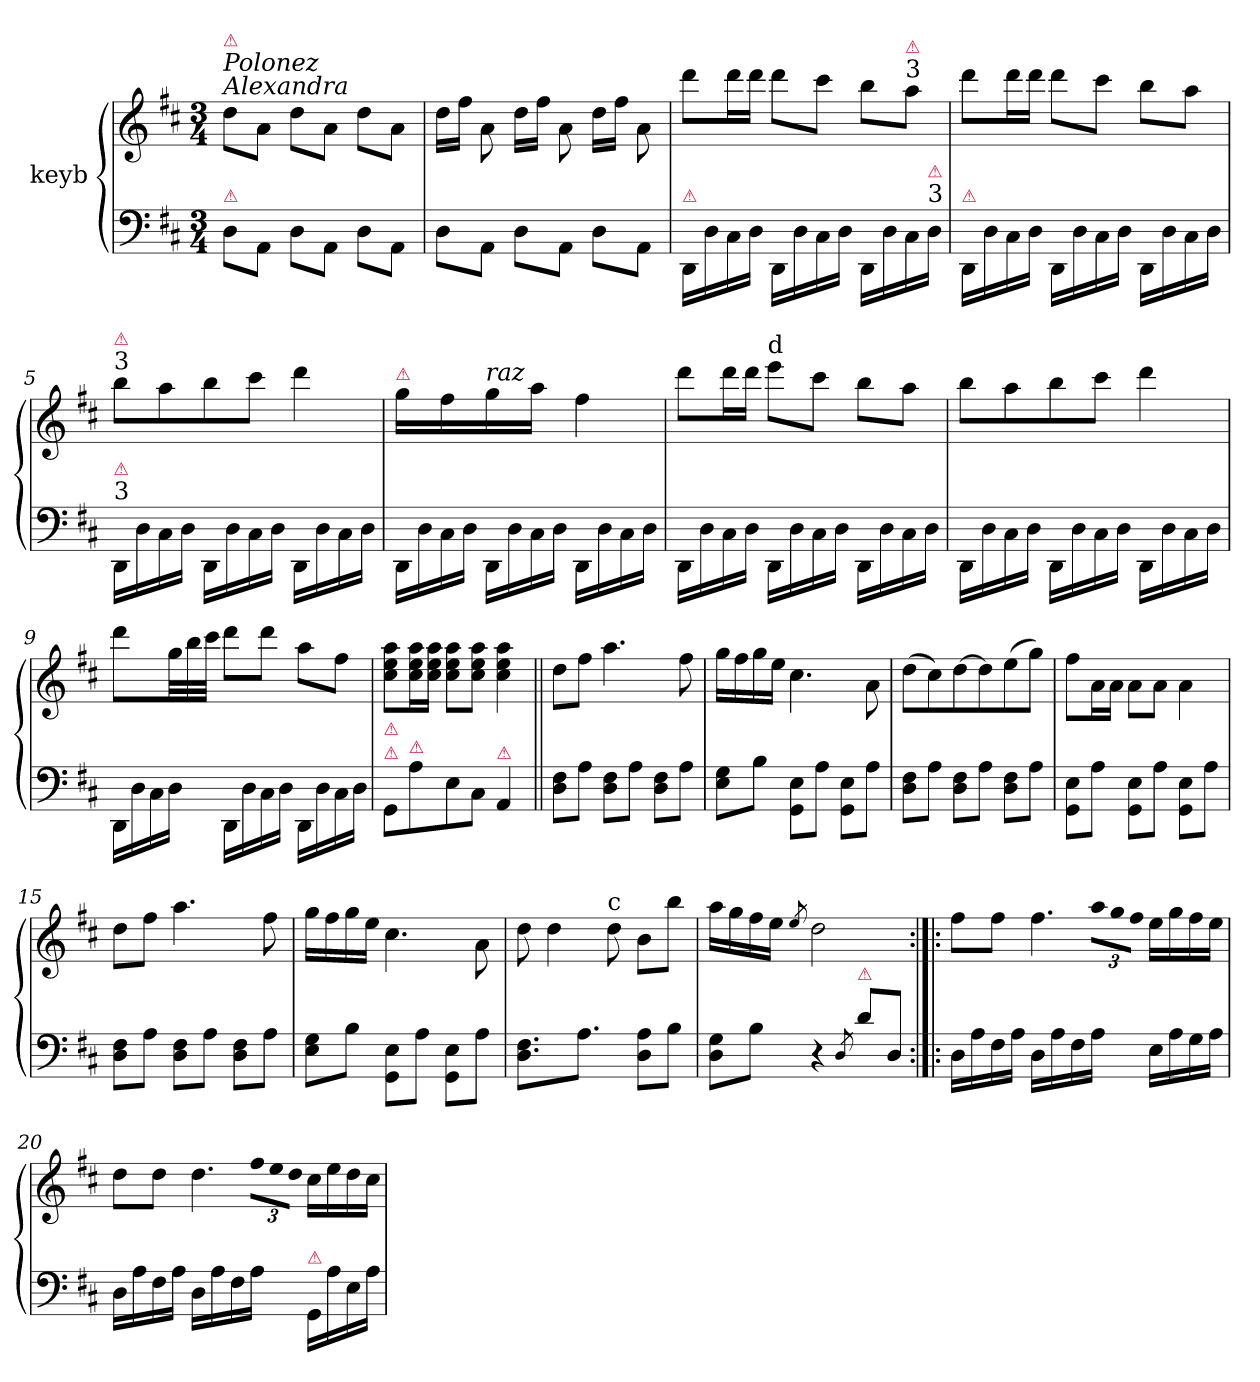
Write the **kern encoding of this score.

**kern	**kern
*part2	*part1
*staff2	*staff1
*I"keyb	*
*clefF4	*clefG2
*k[f#c#]	*k[f#c#]
*D:	*D:
*M3/4	*M3/4
=1	=1
!	!LO:TX:a:i:t=Polonez\nAlexandra
!	!LO:TX:a:color=crimson:t=⚠
!LO:TX:a:color=crimson:t=⚠	!
8D\L	8dd\L
8AA\J	8a\J
8D\L	8dd\L
8AA\J	8a\J
8D\L	8dd\L
8AA\J	8a\J
=2	=2
8D\L	16dd\LL
.	16ff#\JJ
8AA\J	8a\
8D\L	16dd\LL
.	16ff#\JJ
8AA\J	8a\
8D\L	16dd\LL
.	16ff#\JJ
8AA\J	8a\
=3	=3
!LO:TX:a:color=crimson:t=⚠	!
16DD/LL	8ddd\L
16D\	.
16C#\	16ddd\L
16D\JJ	16ddd\JJ
16DD/LL	8ddd\L
16D\	.
16C#\	8ccc#\J
16D\JJ	.
16DD/LL	8bb\L
16D\	.
!	!LO:TX:a:t=3
!	!LO:TX:a:color=crimson:t=⚠
16C#\	8aa\J
!LO:TX:a:t=3	!
!LO:TX:a:color=crimson:t=⚠	!
16D\JJ	.
=4	=4
!LO:TX:a:color=crimson:t=⚠	!
16DD/LL	8ddd\L
16D\	.
16C#\	16ddd\L
16D\JJ	16ddd\JJ
16DD/LL	8ddd\L
16D\	.
16C#\	8ccc#\J
16D\JJ	.
16DD/LL	8bb\L
16D\	.
16C#\	8aa\J
16D\JJ	.
=5	=5
!	!LO:TX:a:t=3
!	!LO:TX:a:color=crimson:t=⚠
!LO:TX:a:t=3	!
!LO:TX:a:color=crimson:t=⚠	!
16DD/LL	8bb\L
16D\	.
16C#\	8aa\
16D\JJ	.
16DD/LL	8bb\
16D\	.
16C#\	8ccc#\J
16D\JJ	.
16DD/LL	4ddd\
16D\	.
16C#\	.
16D\JJ	.
=6	=6
!	!LO:TX:a:color=crimson:t=⚠
!	!LO:N:vis=16
16DD/LL	8gg\LL
16D\	.
!	!LO:N:vis=16
16C#\	8ff#\
16D\JJ	.
!	!LO:TX:a:i:t=raz
!	!LO:N:vis=16
16DD/LL	8gg\
16D\	.
!	!LO:N:vis=16
16C#\	8aa\JJ
16D\JJ	.
16DD/LL	4ff#\
16D\	.
16C#\	.
16D\JJ	.
=7	=7
16DD/LL	8ddd\L
16D\	.
16C#\	16ddd\L
16D\JJ	16ddd\JJ
!	!LO:TX:a:t=d
16DD/LL	8eee\L
16D\	.
16C#\	8ccc#\J
16D\JJ	.
16DD/LL	8bb\L
16D\	.
16C#\	8aa\J
16D\JJ	.
=8	=8
16DD/LL	8bb\L
16D\	.
16C#\	8aa\
16D\JJ	.
16DD/LL	8bb\
16D\	.
16C#\	8ccc#\J
16D\JJ	.
16DD/LL	4ddd\
16D\	.
16C#\	.
16D\JJ	.
=9	=9
!	!LO:N:vis=8
16DD/LL	8.ddd\L
16D\	.
16C#\	.
*	*Xtuplet
16D\JJ	48gg\LL
.	48bb\
.	48ccc#\JJJ
16DD/LL	8ddd\L
16D\	.
16C#\	8ddd\J
16D\JJ	.
16DD/LL	8aa\L
16D\	.
16C#\	8ff#\J
16D\JJ	.
=10	=10
!LO:TX:a:color=crimson:t=⚠	!
!LO:TX:a:color=crimson:t=⚠	!
8GG/L	8cc#\ 8ee\ 8aa\L
!LO:TX:a:color=crimson:t=⚠	!
8A\	16cc#\ 16ee\ 16aa\L
.	16cc#\ 16ee\ 16aa\JJ
8E\	8cc#\ 8ee\ 8aa\L
8C#\J	8cc#\ 8ee\ 8aa\J
!LO:TX:a:color=crimson:t=⚠	!
4AA/	4cc#\ 4ee\ 4aa\
=11||	=11||
8D\ 8F#\L	8dd\L
8A\J	8ff#\J
8D\ 8F#\L	4.aa\
8A\J	.
8D\ 8F#\L	.
8A\J	8ff#\
=12	=12
8E\ 8G\L	16gg\LL
.	16ff#\
8B\J	16gg\
.	16ee\JJ
8GG\ 8E\L	4.cc#\
8A\J	.
8GG\ 8E\L	.
8A\J	8a\
=13	=13
8D\ 8F#\L	(>8dd\L
8A\J	8cc#\)
8D\ 8F#\L	[8dd\
8A\J	8dd\]
8D\ 8F#\L	(>8ee\
8A\J	8gg\J)
=14	=14
8GG\ 8E\L	8ff#\L
8A\J	16a\L
.	16a\JJ
8GG\ 8E\L	8a\L
8A\J	8a\J
8GG\ 8E\L	4a\
8A\J	.
=15	=15
8D\ 8F#\L	8dd\L
8A\J	8ff#\J
8D\ 8F#\L	4.aa\
8A\J	.
8D\ 8F#\L	.
8A\J	8ff#\
=16	=16
8E\ 8G\L	16gg\LL
.	16ff#\
8B\J	16gg\
.	16ee\JJ
8GG\ 8E\L	4.cc#\
8A\J	.
8GG\ 8E\L	.
8A\J	8a\
=17	=17
!LO:N:vis=8.	!
4D\ 4F#\L	8dd\
.	4dd\
!LO:N:vis=8.	!
4A\J	.
!	!LO:TX:a:t=c
.	8dd\
8D\ 8A\L	8b\L
8B\J	8bb\J
=18	=18
8D\ 8G\L	16aa\LL
.	16gg\
8B\J	16ff#\
.	16ee\JJ
.	8qee/
4r	2dd\
8qD/	.
!LO:TX:a:color=crimson:t=⚠	!
8d\L	.
8D/J	.
=19:|!|:	=19:|!|:
16D\LL	8ff#\L
16A\	.
16F#\	8ff#\J
16A\JJ	.
!	!LO:N:vis=4.
16D\LL	8.ff#\
16A\	.
16F#\	.
*	*tuplet
!	!LO:N:vis=16
16A\JJ	48aa\LL
!	!LO:N:vis=16
.	48gg\
!	!LO:N:vis=16
.	48ff#\JJ
16E\LL	16ee\LL
16A\	16gg\
16G\	16ff#\
16A\JJ	16ee\JJ
=20	=20
16D\LL	8dd\L
16A\	.
16F#\	8dd\J
16A\JJ	.
!	!LO:N:vis=4.
16D\LL	8.dd\
16A\	.
16F#\	.
!	!LO:N:vis=16
16A\JJ	48ff#\LL
!	!LO:N:vis=16
.	48ee\
!	!LO:N:vis=16
.	48dd\JJ
!LO:TX:a:color=crimson:t=⚠	!
16GG/LL	16cc#\LL
16A\	16ee\
16E\	16dd\
16A\JJ	16cc#\JJ
=	=
*-	*-
